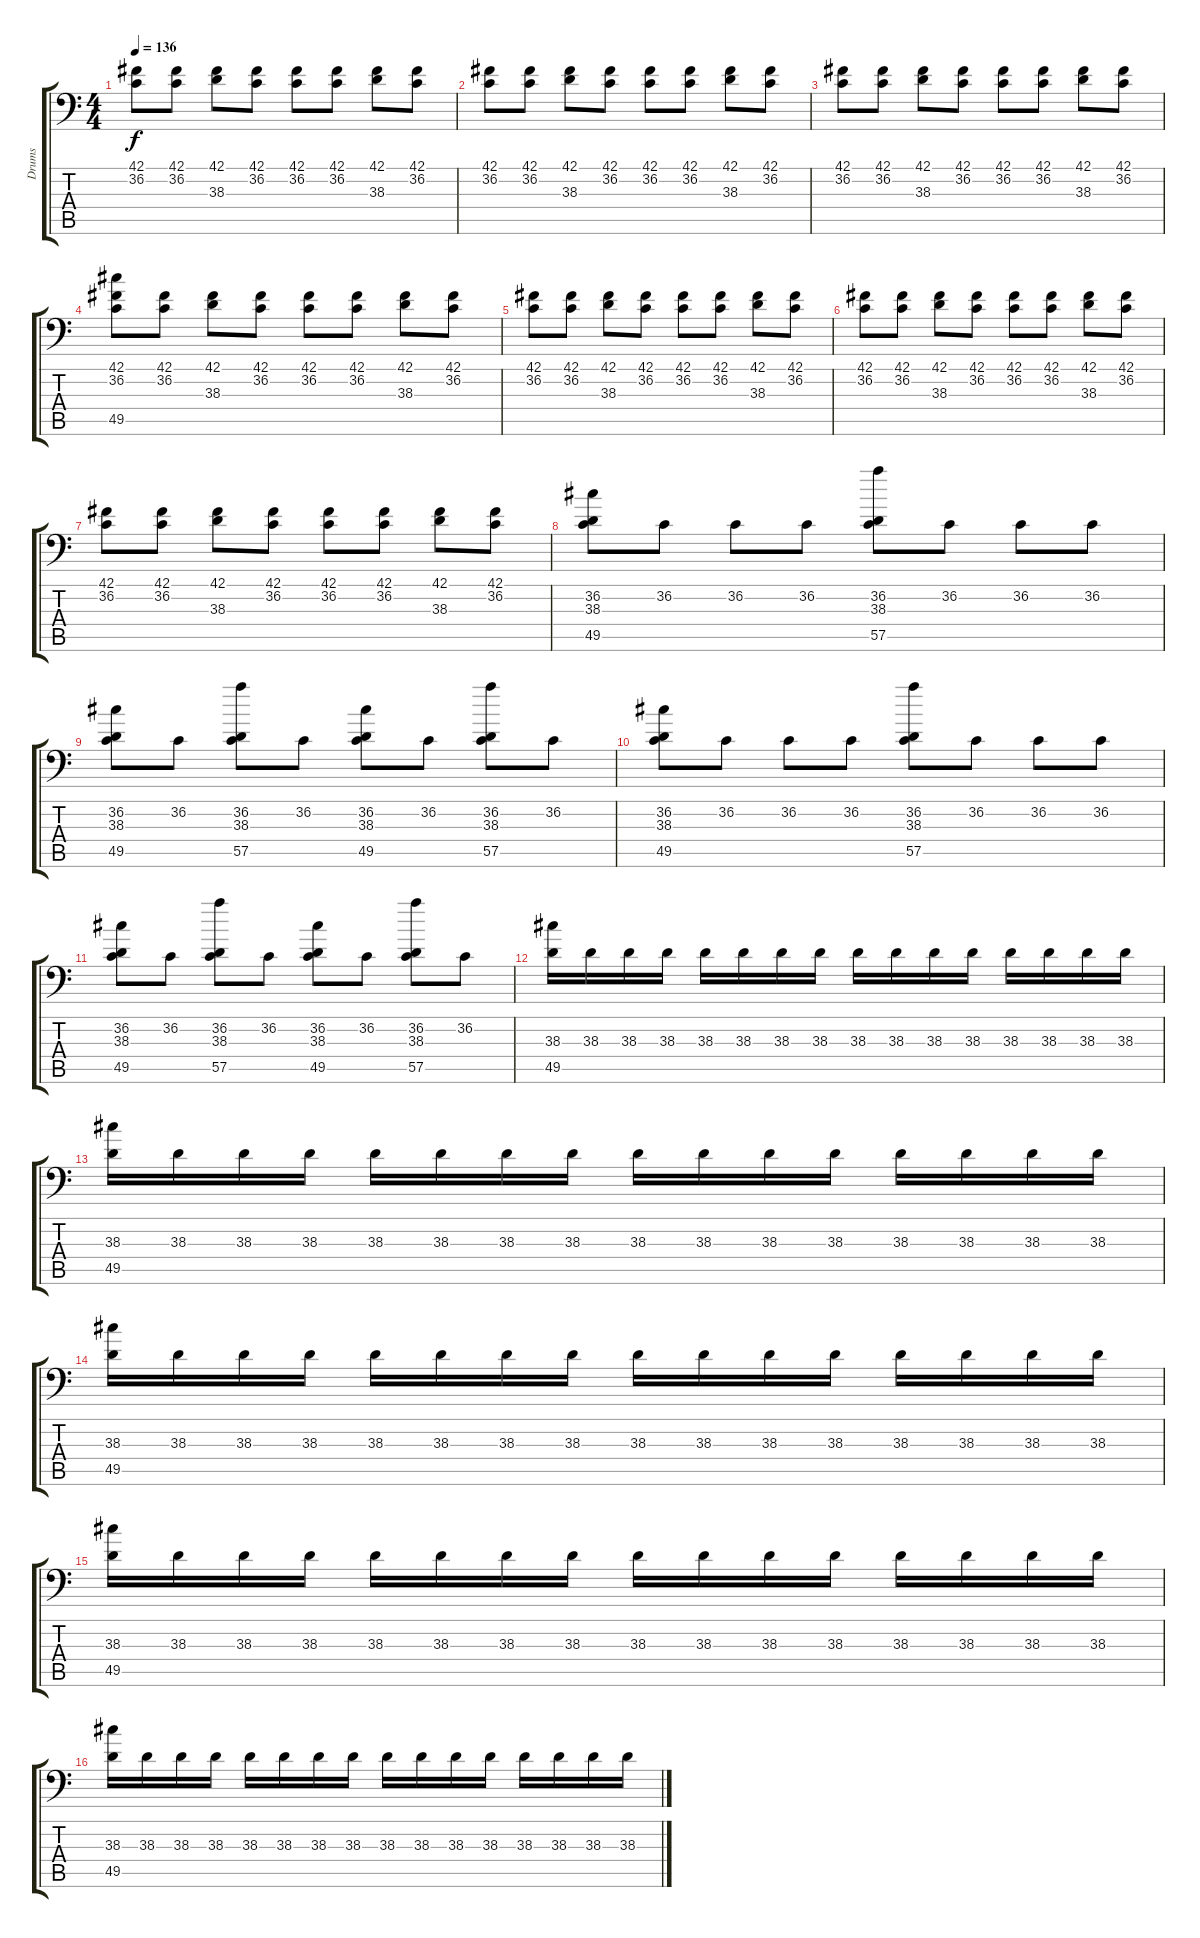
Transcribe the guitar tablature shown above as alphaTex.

\track ("Drums" "Drums") {instrument acousticgrandpiano}
\staff {score tabs}
\tuning (C-1 C-1 C-1 C-1 C-1 C-1) {hide}
\ts (4 4)
\tempo 136
\clef f4
\ks c
(42.1 36.2).8{dy f} (42.1 36.2).8 (42.1 38.3).8 (42.1 36.2).8 (42.1 36.2).8 (42.1 36.2).8 (42.1 38.3).8 (42.1 36.2).8 |
(42.1 36.2).8 (42.1 36.2).8 (42.1 38.3).8 (42.1 36.2).8 (42.1 36.2).8 (42.1 36.2).8 (42.1 38.3).8 (42.1 36.2).8 |
(42.1 36.2).8 (42.1 36.2).8 (42.1 38.3).8 (42.1 36.2).8 (42.1 36.2).8 (42.1 36.2).8 (42.1 38.3).8 (42.1 36.2).8 |
(42.1 36.2 49.5).8 (42.1 36.2).8 (42.1 38.3).8 (42.1 36.2).8 (42.1 36.2).8 (42.1 36.2).8 (42.1 38.3).8 (42.1 36.2).8 |
(42.1 36.2).8 (42.1 36.2).8 (42.1 38.3).8 (42.1 36.2).8 (42.1 36.2).8 (42.1 36.2).8 (42.1 38.3).8 (42.1 36.2).8 |
(42.1 36.2).8 (42.1 36.2).8 (42.1 38.3).8 (42.1 36.2).8 (42.1 36.2).8 (42.1 36.2).8 (42.1 38.3).8 (42.1 36.2).8 |
(42.1 36.2).8 (42.1 36.2).8 (42.1 38.3).8 (42.1 36.2).8 (42.1 36.2).8 (42.1 36.2).8 (42.1 38.3).8 (42.1 36.2).8 |
(36.2 38.3 49.5).8 36.2.8 36.2.8 36.2.8 (36.2 38.3 57.5).8 36.2.8 36.2.8 36.2.8 |
(36.2 38.3 49.5).8 36.2.8 (36.2 38.3 57.5).8 36.2.8 (36.2 38.3 49.5).8 36.2.8 (36.2 38.3 57.5).8 36.2.8 |
(36.2 38.3 49.5).8 36.2.8 36.2.8 36.2.8 (36.2 38.3 57.5).8 36.2.8 36.2.8 36.2.8 |
(36.2 38.3 49.5).8 36.2.8 (36.2 38.3 57.5).8 36.2.8 (36.2 38.3 49.5).8 36.2.8 (36.2 38.3 57.5).8 36.2.8 |
(38.3 49.5).16 38.3.16 38.3.16 38.3.16 38.3.16 38.3.16 38.3.16 38.3.16 38.3.16 38.3.16 38.3.16 38.3.16 38.3.16 38.3.16 38.3.16 38.3.16 |
(38.3 49.5).16 38.3.16 38.3.16 38.3.16 38.3.16 38.3.16 38.3.16 38.3.16 38.3.16 38.3.16 38.3.16 38.3.16 38.3.16 38.3.16 38.3.16 38.3.16 |
(38.3 49.5).16 38.3.16 38.3.16 38.3.16 38.3.16 38.3.16 38.3.16 38.3.16 38.3.16 38.3.16 38.3.16 38.3.16 38.3.16 38.3.16 38.3.16 38.3.16 |
(38.3 49.5).16 38.3.16 38.3.16 38.3.16 38.3.16 38.3.16 38.3.16 38.3.16 38.3.16 38.3.16 38.3.16 38.3.16 38.3.16 38.3.16 38.3.16 38.3.16 |
(38.3 49.5).16 38.3.16 38.3.16 38.3.16 38.3.16 38.3.16 38.3.16 38.3.16 38.3.16 38.3.16 38.3.16 38.3.16 38.3.16 38.3.16 38.3.16 38.3.16
